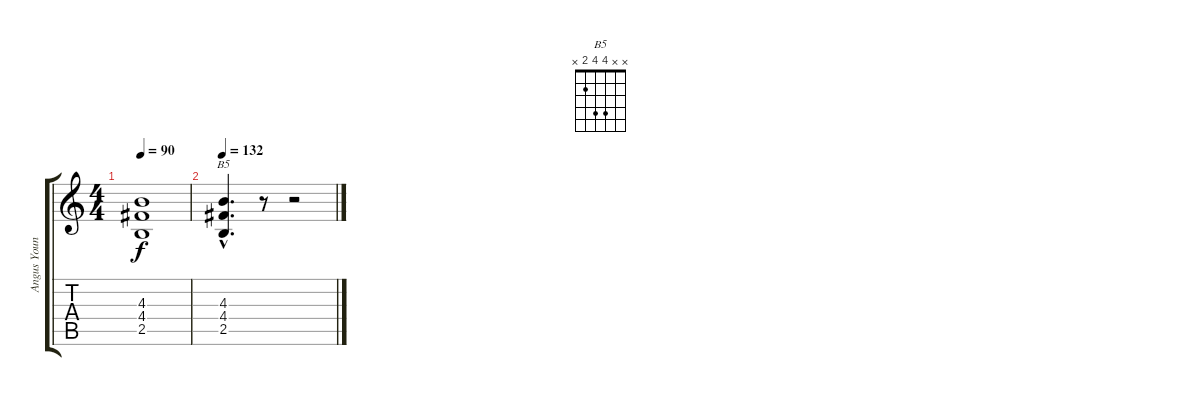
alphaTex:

\track ("Angus Young" "Angus Youn") {instrument overdrivenguitar}
\staff {score tabs}
\tuning (E4 B3 G3 D3 A2 E2) {hide}
\chord ("B5" x x 4 4 2 x)
\ts (4 4)
\tempo 90
\clef g2
\ks c
(4.3{t} 4.4{t} 2.5{t}).1{dy f} |
\tempo 132
(4.3{hac} 4.4{hac} 2.5{hac}).4{d ch "B5"} r.8 r.2
